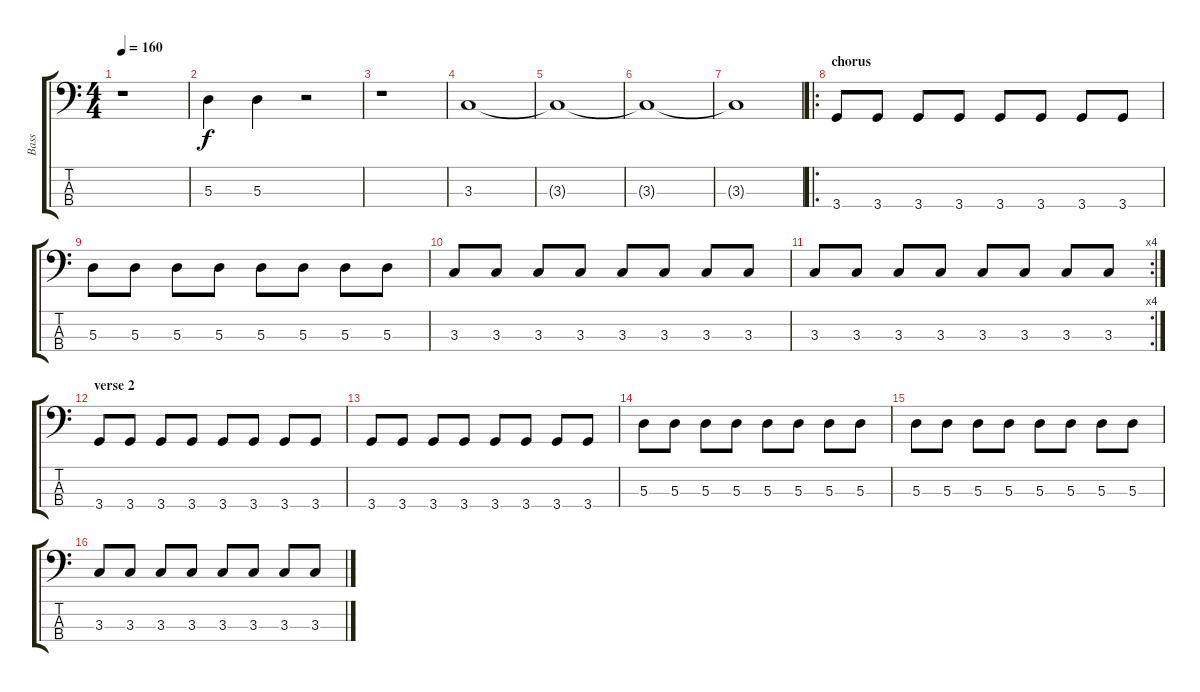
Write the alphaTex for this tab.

\track ("Bass" "Bass") {instrument electricbasspick}
\staff {score tabs}
\tuning (G2 D2 A1 E1) {hide}
\ts (4 4)
\tempo 160
\clef f4
\ks c
r.1{dy f} |
5.3.4 5.3.4 r.2 |
r.1 |
3.3.1 |
3.3{t}.1 |
3.3{t}.1 |
3.3{t}.1 |
\ro
\section ("" "chorus")
3.4.8 3.4.8 3.4.8 3.4.8 3.4.8 3.4.8 3.4.8 3.4.8 |
5.3.8 5.3.8 5.3.8 5.3.8 5.3.8 5.3.8 5.3.8 5.3.8 |
3.3.8 3.3.8 3.3.8 3.3.8 3.3.8 3.3.8 3.3.8 3.3.8 |
\rc 4
3.3.8 3.3.8 3.3.8 3.3.8 3.3.8 3.3.8 3.3.8 3.3.8 |
\section ("" "verse 2")
3.4.8 3.4.8 3.4.8 3.4.8 3.4.8 3.4.8 3.4.8 3.4.8 |
3.4.8 3.4.8 3.4.8 3.4.8 3.4.8 3.4.8 3.4.8 3.4.8 |
5.3.8 5.3.8 5.3.8 5.3.8 5.3.8 5.3.8 5.3.8 5.3.8 |
5.3.8 5.3.8 5.3.8 5.3.8 5.3.8 5.3.8 5.3.8 5.3.8 |
3.3.8 3.3.8 3.3.8 3.3.8 3.3.8 3.3.8 3.3.8 3.3.8
